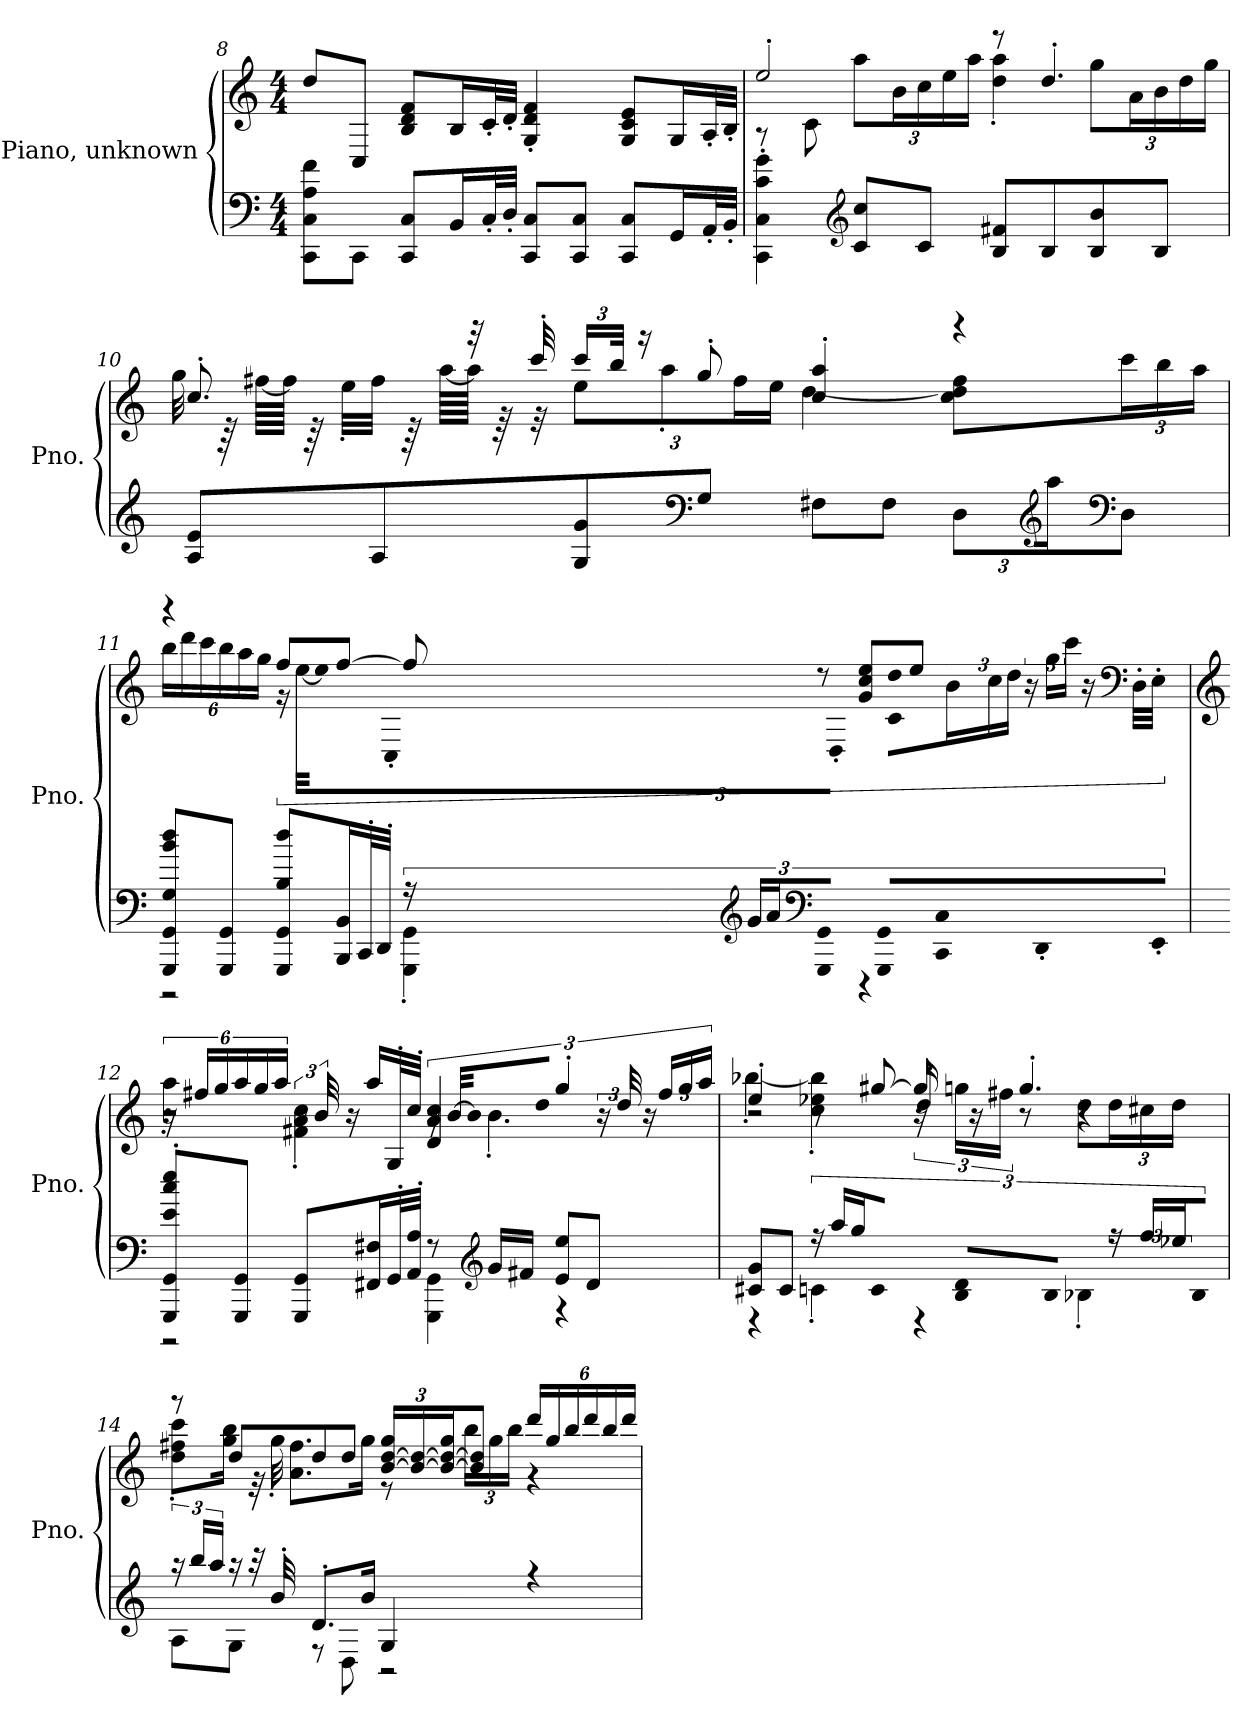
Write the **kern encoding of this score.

**kern	**kern
*part1	*part1
*staff2	*staff1
*I"Piano, unknown	*
*I'Pno.	*
*clefF4	*clefG2
*k[]	*k[]
*M4/4	*M4/4
=8	=8
8CC\ 8C\ 8A\ 8f\L	8dd/L
8CC\J	8C/J
8CC/ 8C/L	8B/ 8d/ 8f/L
16BB/L	16B/L
32C'/L	32c'/L
32D'/JJJ	32d'/JJJ
8CC/ 8C/L	4G/' 4d/' 4f/'
8CC/ 8C/J	.
8CC/ 8C/L	8G/ 8c/ 8e/L
16GG/L	16G/L
32AA'/L	32A'/L
32BB'/JJJ	32B'/JJJ
!!LO:LB:g=z
=9	=9
*	*^
4CC\' 4C\' 4c\' 4g\'	2ee'/	8r
.	.	8c\
*clefG2	*	*
*	*	*Xbrackettup
8c/ 8cc/L	.	12aa\L
.	.	24b\L
8c/J	.	24cc\
.	.	24ee\
.	.	24aa\JJ
8B/ 8f#X/L	8r	4dd\' 4aa\'
8B/	4.dd'/	.
8B/ 8b/	.	12gg\L
.	.	24a\L
8B/J	.	24b\
.	.	24dd\
.	.	24gg\JJ
!!LO:PB:g=z	!!
=10	=10	=10
8A/ 8e/L	8.cc'/	32gg\
.	.	64r
.	.	[64ff#X\LLLL
.	.	64ff#\JJJJ]
.	.	64r
.	.	32ee'\LLL
8A/	.	32ff#\JJJ
.	.	64r
.	.	[64aa\LLLL
.	32r	64aa\JJJJ]
.	.	64r
.	32ccc'/	32r
8G/ 8g/	24ccc/LL	12ee\L
.	48bb/JJk	.
.	16r	.
.	.	12aa'\
*clefF4	*	*
8G/J	8gg'/	.
.	.	24ff#\L
.	.	24ee\JJ
8F#X\L	4cc/' 4aa/'	[4dd\
8F#\J	.	.
*Xbrackettup	*	*
12D\L	4r	8cc\ 8dd\] 8ff#\L
*clefG2	*	*
24aa\K	.	.
*clefF4	*	*
8D\J	.	24ccc\L
.	.	24bb\
.	.	24aa\JJ
!!LO:LB:g=z	!!
=11	=11	=11
*^	*	*
8GGG/ 8GG/ 8G/ 8b/ 8dd/L	2r	4r	24bb\LL
.	.	.	24ddd\
.	.	.	24ccc\
8GGG/ 8GG/J	.	.	24bb\
.	.	.	24aa\
.	.	.	24gg\JJ
*	*	*	*brackettup
8GGG/ 8GG/ 8B/ 8dd/L	.	8ff/L	24r
.	.	.	[48ee\KKL
.	.	.	8ee\]
16BBB/ 16BB/L	.	[8ff/J	.
32CC'/L	.	.	32C'\LL
32DD'/JJJ	.	.	32D'\JJJ
*brackettup	*	*	*
24r	4GGG\' 4GG\'	8ff/]	8c\ 8dd\L
*clefG2	*	*	*
24g/LL	.	.	.
24a/J	.	.	.
*clefF4	*	*	*
*	*	*	*Xbrackettup
8GGG/ 8GG/J	.	8r	24b\L
.	.	.	24cc\
.	.	.	24dd\JJ
*	*	*	*brackettup
8GGG/ 8GG/L	4r	8g/ 8cc/ 8ee/L	24r
.	.	.	24gg\LL
.	.	.	24ccc\JJ
16CC/ 16C/L	.	8ee/J	16r
*	*	*clefF4	*
32DD'/L	.	.	32D'\LLL
32EE'/JJJ	.	.	32E'\JJJ
*	*	*v	*v
!!LO:LB:g=z
=12	=12	=12
*	*	*clefG2
*	*	*^
*	*	*	*^
8GGG/' 8GG/' 8e/' 8cc/' 8ee/'L	2r	24r	4aa'\	2r
.	.	24ff#X/LL	.	.
.	.	24gg/	.	.
*	*	*Xbrackettup	*	*
8GGG/ 8GG/J	.	24aa/	.	.
.	.	24gg/	.	.
.	.	24aa/JJ	.	.
*	*	*brackettup	*	*
8GGG/ 8GG/L	.	24r	4f#X\' 4a\' 4cc\'	.
.	.	48b/	.	.
.	.	16r	.	.
16FF#X/ 16F#X/L	.	16aa/LL	.	.
32GG'/L	.	32G'/L	.	.
32AA/' 32A/'JJJ	.	32cc'/JJJ	.	.
8r	4GGG\ 4GG\	24r	8r	4d/ 4a/ 4cc/
.	.	[48b/KKL	.	.
.	.	8b/]	.	.
*clefG2	*	*	*	*
16g/LL	.	.	4.b'\	.
16f#X/JJ	.	16dd/Jk	.	.
8e/ 8ee/L	4r	24r	.	4gg'/
.	.	48dd/	.	.
.	.	16r	.	.
*	*	*Xbrackettup	*	*
8d/J	.	24ff#/LL	.	.
.	.	24gg/	.	.
.	.	24aa/JJ	.	.
!!LO:LB:g=z	!!	!!
=13	=13	=13	=13	=13
8c#X/ 8g/L	4r	4ee'/	[4bb-X'\	2r
8c#/J	.	.	.	.
24r	4cn'\	8r	4cc\' 4ee-X\' 4bb-\]'	.
24aa/LL	.	.	.	.
24gg/J	.	.	.	.
8c/J	.	[8gg#X/	.	.
*	*	*	*brackettup	*
8B/ 8d/L	4r	16gg#/]	24r	4dd'/
.	.	.	24ggn\LL	.
.	.	16r	.	.
.	.	.	24ff#X\JJ	.
8B/J	.	4.gg'/	8r	.
24r	4B-X'\	.	8dd\L	4r
24ff/LL	.	.	.	.
24ee-X/J	.	.	.	.
*	*	*	*Xbrackettup	*
8B-/J	.	.	24dd\L	.
.	.	.	24cc#X\	.
.	.	.	24dd\JJ	.
*	*	*	*v	*v
!!LO:LB:g=z
=14	=14	=14	=14
24r	8A\L	8r	8dd\' 8ff#X\' 8ccc\'L
24bb/LL	.	.	.
24aa/JJ	.	.	.
16r	8G\J	8dd/L	16gg\ 16bb\Jk
32r	.	.	32r
32b'/	.	.	32gg'\
8.d'/L	8r	8dd/	8.a\ 8.ff#\L
.	8D\	8dd/J	.
16b/Jk	.	.	16gg\Jk
4G/	2r	[24b/ [24dd/ 24gg/LL	8r
.	.	24b/_ 24dd/_	.
.	.	24b/_ 24dd/_ 24gg/J	.
.	.	8b/] 8dd/]J	24bb\LL
.	.	.	24gg\
.	.	.	24bb\JJ
4r	.	24ddd/LL	4r
.	.	24gg/	.
.	.	24bb/	.
.	.	24ddd/	.
.	.	24bb/	.
.	.	24ddd/JJ	.
*v	*v	*	*
*	*v	*v
=	=
*-	*-
